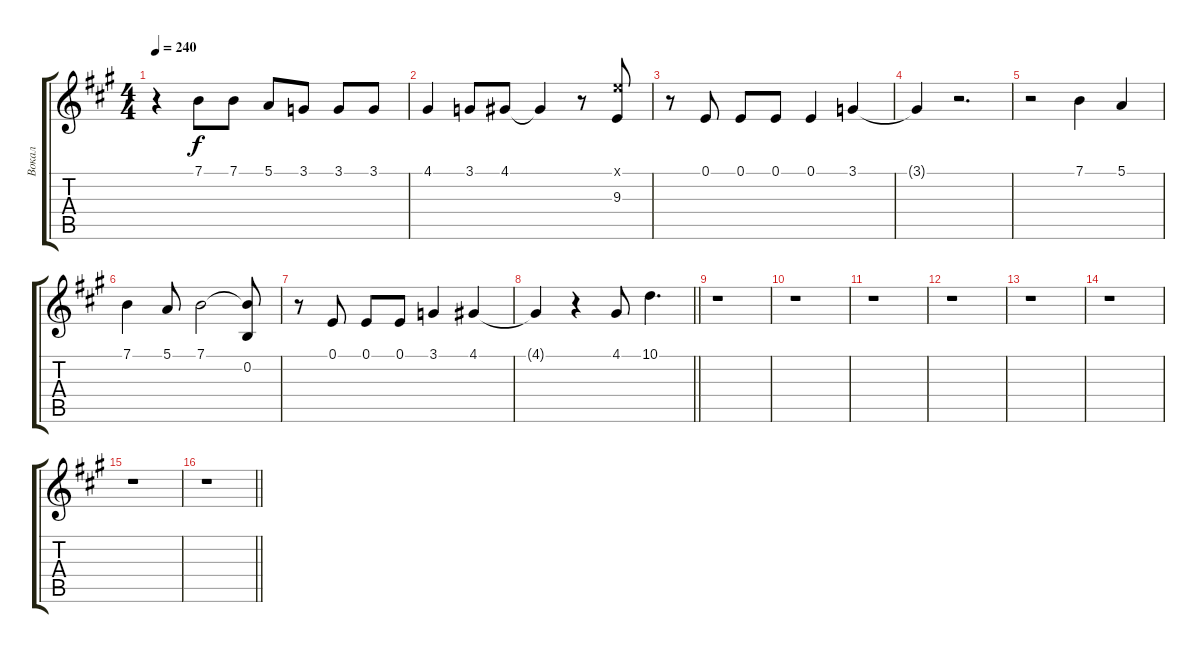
\track ("Вокал" "Вокал") {instrument sopranosax}
\staff {score tabs}
\tuning (E4 B3 G3 D3 A2 E2) {hide}
\ts (4 4)
\tempo 240
\clef g2
\ks a
r.4{dy f} 7.1.8 7.1.8 5.1.8 3.1.8 3.1.8 3.1.8 |
4.1.4 3.1.8 4.1.8 4.1{t}.4 r.8 (12.1{x} 9.3).8 |
r.8 0.1.8 0.1.8 0.1.8 0.1.4 3.1.4 |
3.1{t}.4 r.2{d} |
r.2 7.1.4 5.1.4 |
7.1.4 5.1.8 7.1.2 (7.1{t} 0.2).8 |
r.8 0.1.8 0.1.8 0.1.8 3.1.4 4.1.4 |
\barLineRight lightlight
4.1{t}.4 r.4 4.1.8 10.1.4{d} |
r.1 |
r.1 |
r.1 |
r.1 |
r.1 |
r.1 |
r.1 |
\barLineRight lightlight
r.1
